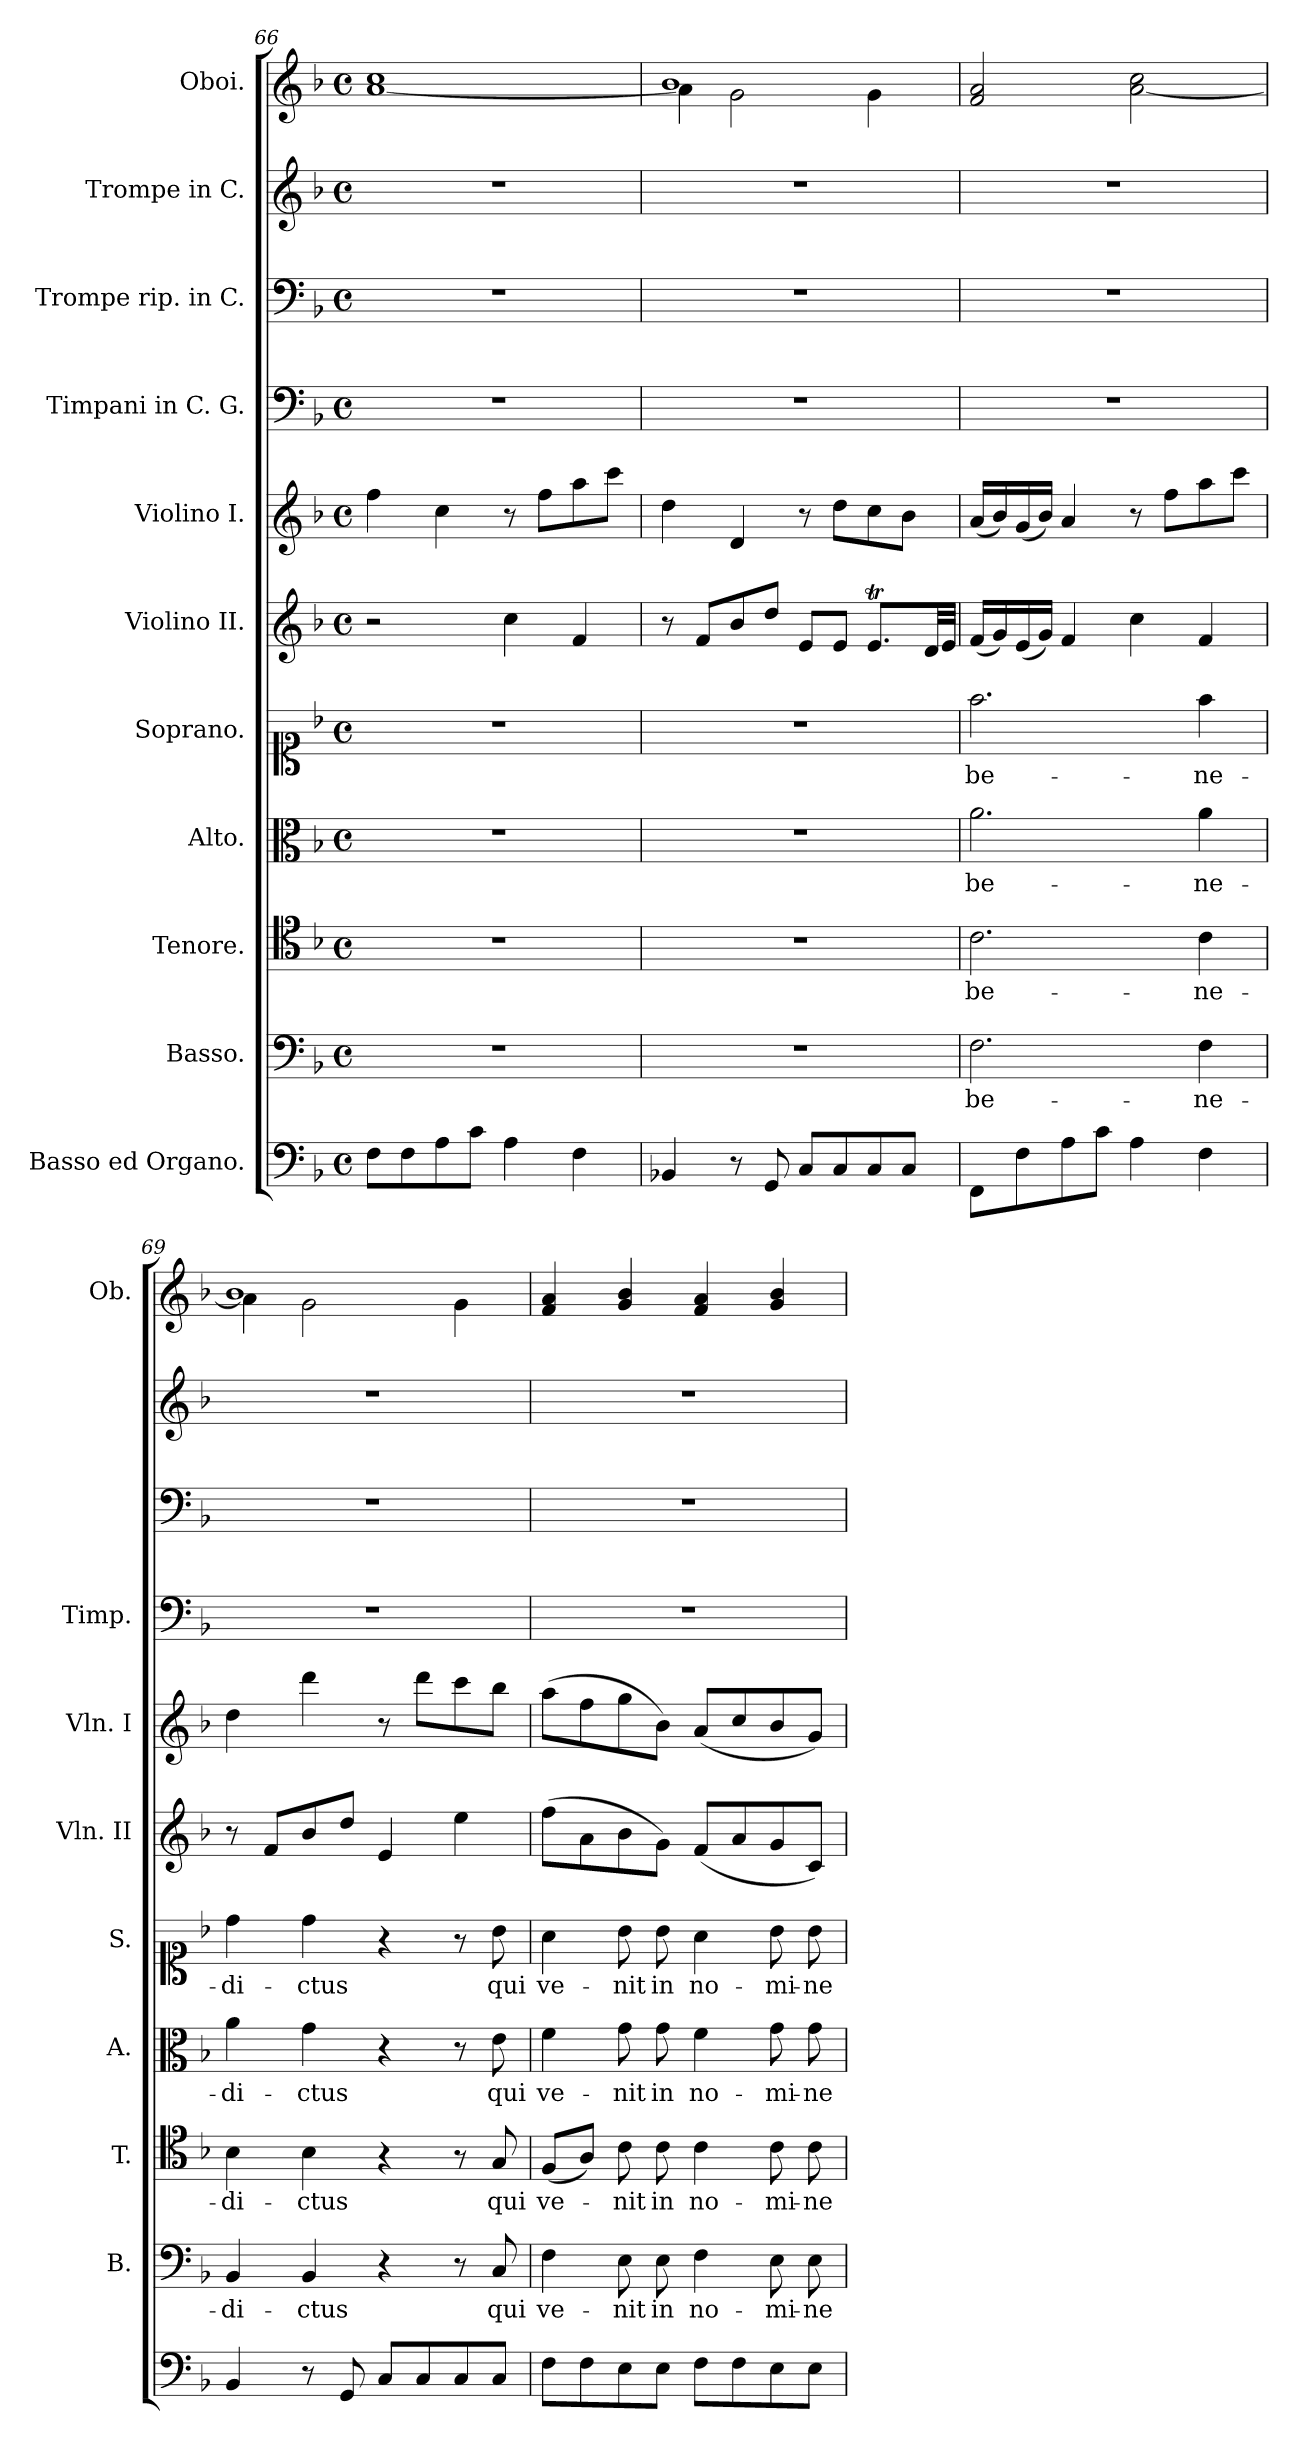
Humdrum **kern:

**kern	**kern	**text	**kern	**text	**kern	**text	**kern	**text	**kern	**kern	**kern	**kern	**kern	**kern
*part11	*part10	*part10	*part9	*part9	*part8	*part8	*part7	*part7	*part6	*part5	*part4	*part3	*part2	*part1
*staff11	*staff10	*staff10	*staff9	*staff9	*staff8	*staff8	*staff7	*staff7	*staff6	*staff5	*staff4	*staff3	*staff2	*staff1
*I"Basso ed  Organo.	*I"Basso.	*	*I"Tenore.	*	*I"Alto.	*	*I"Soprano.	*	*I"Violino II.	*I"Violino I.	*I"Timpani in C. G.	*I"Trompe rip. in C.	*I"Trompe in C.	*I"Oboi.
*	*I'B.	*	*I'T.	*	*I'A.	*	*I'S.	*	*I'Vln. II	*I'Vln. I	*I'Timp.	*	*	*I'Ob.
*clefF4	*clefF4	*	*clefC4	*	*clefC3	*	*clefC1	*	*clefG2	*clefG2	*clefF4	*clefF4	*clefG2	*clefG2
*k[b-]	*k[b-]	*	*k[b-]	*	*k[b-]	*	*k[b-]	*	*k[b-]	*k[b-]	*k[b-]	*k[b-]	*k[b-]	*k[b-]
*M4/4	*M4/4	*	*M4/4	*	*M4/4	*	*M4/4	*	*M4/4	*M4/4	*M4/4	*M4/4	*M4/4	*M4/4
*met(c)	*met(c)	*	*met(c)	*	*met(c)	*	*met(c)	*	*met(c)	*met(c)	*met(c)	*met(c)	*met(c)	*met(c)
=66	=66	=66	=66	=66	=66	=66	=66	=66	=66	=66	=66	=66	=66	=66
8F\L	1r	.	1r	.	1r	.	1r	.	2r	4ff\	1r	1r	1r	[1a 1cc
8F\	.	.	.	.	.	.	.	.	.	.	.	.	.	.
8A\	.	.	.	.	.	.	.	.	.	4cc\	.	.	.	.
8c\J	.	.	.	.	.	.	.	.	.	.	.	.	.	.
4A\	.	.	.	.	.	.	.	.	4cc\	8r	.	.	.	.
.	.	.	.	.	.	.	.	.	.	8ff\L	.	.	.	.
4F\	.	.	.	.	.	.	.	.	4f/	8aa\	.	.	.	.
.	.	.	.	.	.	.	.	.	.	8ccc\J	.	.	.	.
=67	=67	=67	=67	=67	=67	=67	=67	=67	=67	=67	=67	=67	=67	=67
*	*	*	*	*	*	*	*	*	*	*	*	*	*	*^
4BB-X/	1r	.	1r	.	1r	.	1r	.	8r	4dd\	1r	1r	1r	1b-	4a\]
.	.	.	.	.	.	.	.	.	8f/L	.	.	.	.	.	.
8r	.	.	.	.	.	.	.	.	8b-/	4d/	.	.	.	.	2g\
8GG/	.	.	.	.	.	.	.	.	8dd/J	.	.	.	.	.	.
8C/L	.	.	.	.	.	.	.	.	8e/L	8r	.	.	.	.	.
8C/	.	.	.	.	.	.	.	.	8e/J	8dd\L	.	.	.	.	.
8C/	.	.	.	.	.	.	.	.	8.et/L	8cc\	.	.	.	.	4g\
8C/J	.	.	.	.	.	.	.	.	.	8b-\J	.	.	.	.	.
.	.	.	.	.	.	.	.	.	32d/LL	.	.	.	.	.	.
.	.	.	.	.	.	.	.	.	32e/JJJ	.	.	.	.	.	.
*	*	*	*	*	*	*	*	*	*	*	*	*	*	*v	*v
!!LO:PB:g=z
=68	=68	=68	=68	=68	=68	=68	=68	=68	=68	=68	=68	=68	=68	=68
!	!	!LO:LY:b	!	!LO:LY:b	!	!LO:LY:b	!	!LO:LY:b	!	!	!	!	!	!
8FF\L	2.F\	be-	2.c\	be-	2.a\	be-	2.ff\	be-	(<16f/LL	(<16a/LL	1r	1r	1r	2f/ 2a/
.	.	.	.	.	.	.	.	.	16g/)	16b-/)	.	.	.	.
8F\	.	.	.	.	.	.	.	.	(<16e/	(<16g/	.	.	.	.
.	.	.	.	.	.	.	.	.	16g/JJ)	16b-/JJ)	.	.	.	.
8A\	.	.	.	.	.	.	.	.	4f/	4a/	.	.	.	.
8c\J	.	.	.	.	.	.	.	.	.	.	.	.	.	.
4A\	.	.	.	.	.	.	.	.	4cc\	8r	.	.	.	[2a\ 2cc\
.	.	.	.	.	.	.	.	.	.	8ff\L	.	.	.	.
!	!	!LO:LY:b	!	!LO:LY:b	!	!LO:LY:b	!	!LO:LY:b	!	!	!	!	!	!
4F\	4F\	-ne-	4c\	-ne-	4a\	-ne-	4ff\	-ne-	4f/	8aa\	.	.	.	.
.	.	.	.	.	.	.	.	.	.	8ccc\J	.	.	.	.
=69	=69	=69	=69	=69	=69	=69	=69	=69	=69	=69	=69	=69	=69	=69
!	!	!LO:LY:b	!	!LO:LY:b	!	!LO:LY:b	!	!LO:LY:b	!	!	!	!	!	!
*	*	*	*	*	*	*	*	*	*	*	*	*	*	*^
4BB-/	4BB-/	-di-	4B-\	-di-	4a\	-di-	4dd\	-di-	8r	4dd\	1r	1r	1r	1b-	4a\]
.	.	.	.	.	.	.	.	.	8f/L	.	.	.	.	.	.
!	!	!LO:LY:b	!	!LO:LY:b	!	!LO:LY:b	!	!LO:LY:b	!	!	!	!	!	!	!
8r	4BB-/	-ctus	4B-\	-ctus	4g\	-ctus	4dd\	-ctus	8b-/	4ddd\	.	.	.	.	2g\
8GG/	.	.	.	.	.	.	.	.	8dd/J	.	.	.	.	.	.
8C/L	4r	.	4r	.	4r	.	4r	.	4e/	8r	.	.	.	.	.
8C/	.	.	.	.	.	.	.	.	.	8ddd\L	.	.	.	.	.
8C/	8r	.	8r	.	8r	.	8r	.	4ee\	8ccc\	.	.	.	.	4g\
!	!	!LO:LY:b	!	!LO:LY:b	!	!LO:LY:b	!	!LO:LY:b	!	!	!	!	!	!	!
8C/J	8C/	qui	8G/	qui	8e\	qui	8b-\	qui	.	8bb-\J	.	.	.	.	.
*	*	*	*	*	*	*	*	*	*	*	*	*	*	*v	*v
=70	=70	=70	=70	=70	=70	=70	=70	=70	=70	=70	=70	=70	=70	=70
!	!	!LO:LY:b	!	!LO:LY:b	!	!LO:LY:b	!	!LO:LY:b	!	!	!	!	!	!
8F\L	4F\	ve-	(<8F/L	ve-	4f\	ve-	4a\	ve-	(>8ff\L	(>8aa\L	1r	1r	1r	4f/ 4a/
8F\	.	.	8A/J)	.	.	.	.	.	8a\	8ff\	.	.	.	.
!	!	!LO:LY:b	!	!LO:LY:b	!	!LO:LY:b	!	!LO:LY:b	!	!	!	!	!	!
8E\	8E\	-nit	8c\	-nit	8g\	-nit	8b-\	-nit	8b-\	8gg\	.	.	.	4g/ 4b-/
!	!	!LO:LY:b	!	!LO:LY:b	!	!LO:LY:b	!	!LO:LY:b	!	!	!	!	!	!
8E\J	8E\	in	8c\	in	8g\	in	8b-\	in	8g\J)	8b-\J)	.	.	.	.
!	!	!LO:LY:b	!	!LO:LY:b	!	!LO:LY:b	!	!LO:LY:b	!	!	!	!	!	!
8F\L	4F\	no-	4c\	no-	4f\	no-	4a\	no-	(<8f/L	(<8a/L	.	.	.	4f/ 4a/
8F\	.	.	.	.	.	.	.	.	8a/	8cc/	.	.	.	.
!	!	!LO:LY:b	!	!LO:LY:b	!	!LO:LY:b	!	!LO:LY:b	!	!	!	!	!	!
8E\	8E\	-mi-	8c\	-mi-	8g\	-mi-	8b-\	-mi-	8g/	8b-/	.	.	.	4g/ 4b-/
!	!	!LO:LY:b	!	!LO:LY:b	!	!LO:LY:b	!	!LO:LY:b	!	!	!	!	!	!
8E\J	8E\	-ne	8c\	-ne	8g\	-ne	8b-\	-ne	8c/J)	8g/J)	.	.	.	.
=	=	=	=	=	=	=	=	=	=	=	=	=	=	=
*-	*-	*-	*-	*-	*-	*-	*-	*-	*-	*-	*-	*-	*-	*-
